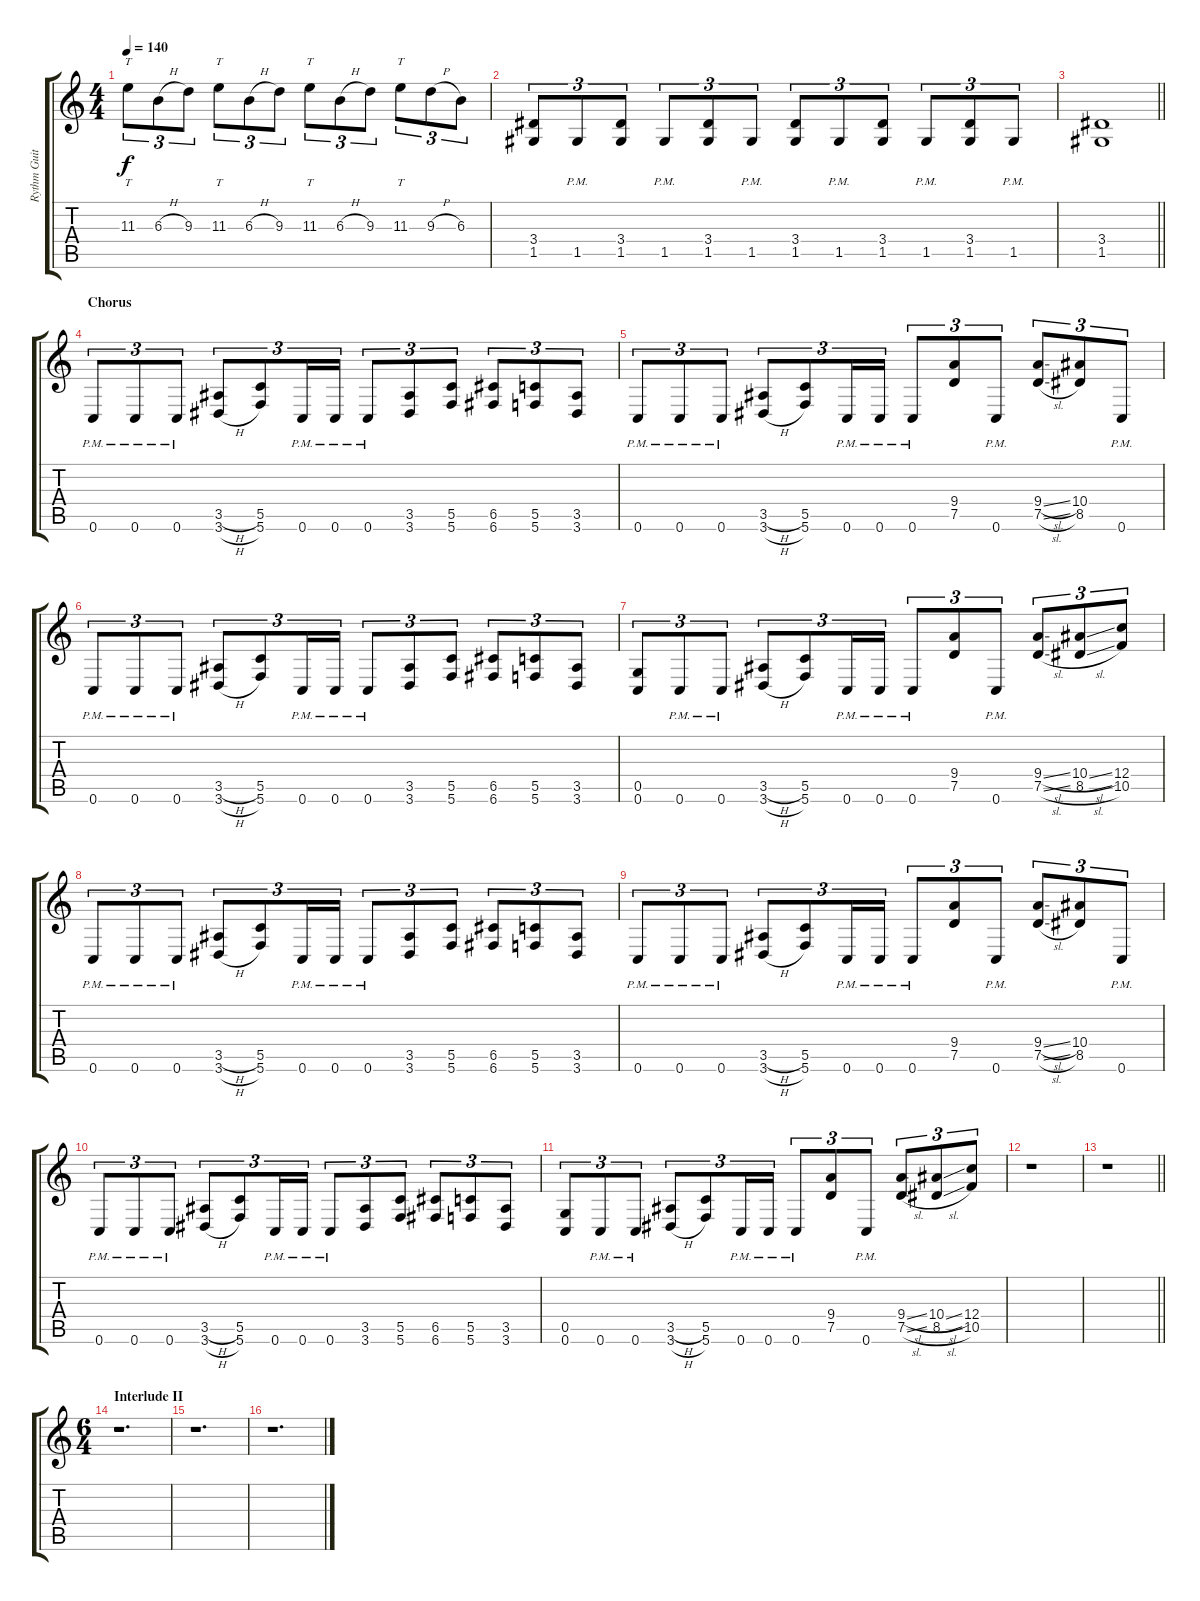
\track ("Rythm Guitar II" "Rythm Guit") {instrument overdrivenguitar}
\staff {score tabs}
\tuning (D4 A3 F3 C3 G2 C2) {hide}
\ts (4 4)
\tempo 140
\clef g2
\ks c
11.3.8{tt tu (3 2) dy f} 6.3{h}.8{tu (3 2)} 9.3.8{tu (3 2)} 11.3.8{tt tu (3 2)} 6.3{h}.8{tu (3 2)} 9.3.8{tu (3 2)} 11.3.8{tt tu (3 2)} 6.3{h}.8{tu (3 2)} 9.3.8{tu (3 2)} 11.3.8{tt tu (3 2)} 9.3{h}.8{tu (3 2)} 6.3.8{tu (3 2)} |
(3.4 1.5).8{tu (3 2)} 1.5{pm}.8{tu (3 2)} (3.4 1.5).8{tu (3 2)} 1.5{pm}.8{tu (3 2)} (3.4 1.5).8{tu (3 2)} 1.5{pm}.8{tu (3 2)} (3.4 1.5).8{tu (3 2)} 1.5{pm}.8{tu (3 2)} (3.4 1.5).8{tu (3 2)} 1.5{pm}.8{tu (3 2)} (3.4 1.5).8{tu (3 2)} 1.5{pm}.8{tu (3 2)} |
\barLineRight lightlight
(3.4 1.5).1 |
\section ("" "Chorus")
0.6{pm}.8{tu (3 2) volume 12 balance 16 instrument overdrivenguitar} 0.6{pm}.8{tu (3 2)} 0.6{pm}.8{tu (3 2)} (3.5{h} 3.6{h}).8{tu (3 2)} (5.5 5.6).8{tu (3 2)} 0.6{pm}.16{tu (3 2)} 0.6{pm}.16{tu (3 2)} 0.6{pm}.8{tu (3 2)} (3.5 3.6).8{tu (3 2)} (5.5 5.6).8{tu (3 2)} (6.5 6.6).8{tu (3 2)} (5.5 5.6).8{tu (3 2)} (3.5 3.6).8{tu (3 2)} |
0.6{pm}.8{tu (3 2)} 0.6{pm}.8{tu (3 2)} 0.6{pm}.8{tu (3 2)} (3.5{h} 3.6{h}).8{tu (3 2)} (5.5 5.6).8{tu (3 2)} 0.6{pm}.16{tu (3 2)} 0.6{pm}.16{tu (3 2)} 0.6{pm}.8{tu (3 2)} (9.4 7.5).8{tu (3 2)} 0.6{pm}.8{tu (3 2)} (9.4{sl} 7.5{sl}).8{tu (3 2)} (10.4 8.5).8{tu (3 2)} 0.6{pm}.8{tu (3 2)} |
0.6{pm}.8{tu (3 2)} 0.6{pm}.8{tu (3 2)} 0.6{pm}.8{tu (3 2)} (3.5{h} 3.6{h}).8{tu (3 2)} (5.5 5.6).8{tu (3 2)} 0.6{pm}.16{tu (3 2)} 0.6{pm}.16{tu (3 2)} 0.6{pm}.8{tu (3 2)} (3.5 3.6).8{tu (3 2)} (5.5 5.6).8{tu (3 2)} (6.5 6.6).8{tu (3 2)} (5.5 5.6).8{tu (3 2)} (3.5 3.6).8{tu (3 2)} |
(0.5 0.6).8{tu (3 2)} 0.6{pm}.8{tu (3 2)} 0.6{pm}.8{tu (3 2)} (3.5{h} 3.6{h}).8{tu (3 2)} (5.5 5.6).8{tu (3 2)} 0.6{pm}.16{tu (3 2)} 0.6{pm}.16{tu (3 2)} 0.6{pm}.8{tu (3 2)} (9.4 7.5).8{tu (3 2)} 0.6{pm}.8{tu (3 2)} (9.4{sl} 7.5{sl}).8{tu (3 2)} (10.4{sl} 8.5{sl}).8{tu (3 2)} (12.4 10.5).8{tu (3 2)} |
0.6{pm}.8{tu (3 2)} 0.6{pm}.8{tu (3 2)} 0.6{pm}.8{tu (3 2)} (3.5{h} 3.6{h}).8{tu (3 2)} (5.5 5.6).8{tu (3 2)} 0.6{pm}.16{tu (3 2)} 0.6{pm}.16{tu (3 2)} 0.6{pm}.8{tu (3 2)} (3.5 3.6).8{tu (3 2)} (5.5 5.6).8{tu (3 2)} (6.5 6.6).8{tu (3 2)} (5.5 5.6).8{tu (3 2)} (3.5 3.6).8{tu (3 2)} |
0.6{pm}.8{tu (3 2)} 0.6{pm}.8{tu (3 2)} 0.6{pm}.8{tu (3 2)} (3.5{h} 3.6{h}).8{tu (3 2)} (5.5 5.6).8{tu (3 2)} 0.6{pm}.16{tu (3 2)} 0.6{pm}.16{tu (3 2)} 0.6{pm}.8{tu (3 2)} (9.4 7.5).8{tu (3 2)} 0.6{pm}.8{tu (3 2)} (9.4{sl} 7.5{sl}).8{tu (3 2)} (10.4 8.5).8{tu (3 2)} 0.6{pm}.8{tu (3 2)} |
0.6{pm}.8{tu (3 2)} 0.6{pm}.8{tu (3 2)} 0.6{pm}.8{tu (3 2)} (3.5{h} 3.6{h}).8{tu (3 2)} (5.5 5.6).8{tu (3 2)} 0.6{pm}.16{tu (3 2)} 0.6{pm}.16{tu (3 2)} 0.6{pm}.8{tu (3 2)} (3.5 3.6).8{tu (3 2)} (5.5 5.6).8{tu (3 2)} (6.5 6.6).8{tu (3 2)} (5.5 5.6).8{tu (3 2)} (3.5 3.6).8{tu (3 2)} |
(0.5 0.6).8{tu (3 2)} 0.6{pm}.8{tu (3 2)} 0.6{pm}.8{tu (3 2)} (3.5{h} 3.6{h}).8{tu (3 2)} (5.5 5.6).8{tu (3 2)} 0.6{pm}.16{tu (3 2)} 0.6{pm}.16{tu (3 2)} 0.6{pm}.8{tu (3 2)} (9.4 7.5).8{tu (3 2)} 0.6{pm}.8{tu (3 2)} (9.4{sl} 7.5{sl}).8{tu (3 2)} (10.4{sl} 8.5{sl}).8{tu (3 2)} (12.4 10.5).8{tu (3 2)} |
r.1 |
\barLineRight lightlight
r.1 |
\ts (6 4)
\section ("" "Interlude II")
r.1{d} |
r.1{d} |
r.1{d}
